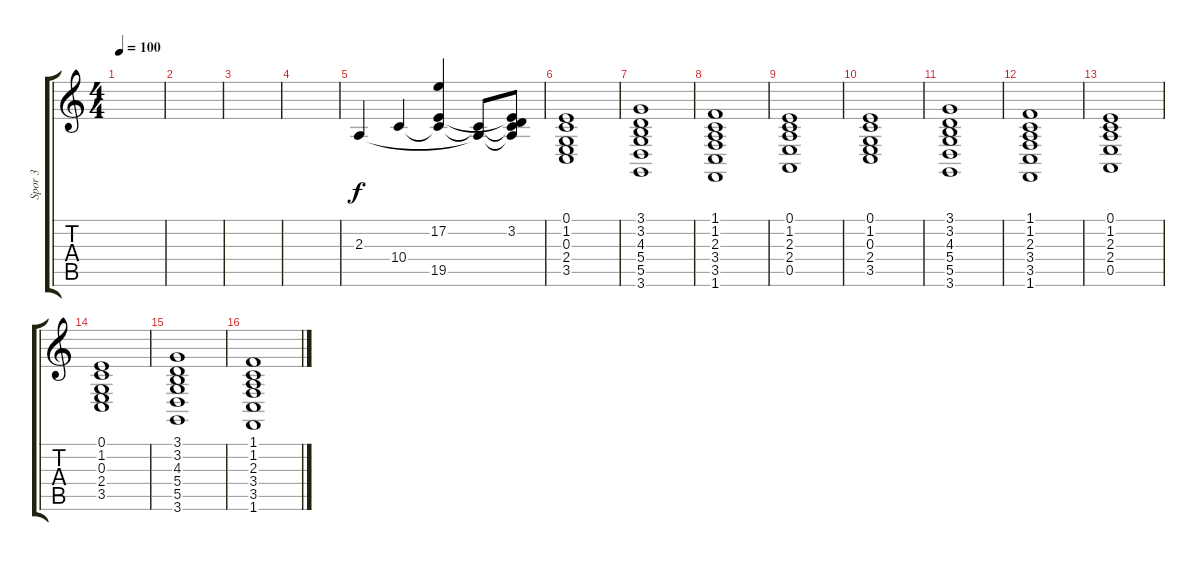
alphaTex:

\track ("Spor 3" "Spor 3") {instrument stringensemble1}
\staff {score tabs}
\tuning (E4 B3 G3 D3 A2 E2) {hide}
\ts (4 4)
\tempo 100
\clef g2
\ks c
|
|
|
|
2.3.4{volume 16 instrument choiraahs} 10.4.4 (17.2 10.4{t} 19.5).4 (2.3{t} 10.4{t}).8 (3.2 2.3{t} 10.4{t} 19.5{t}).8 |
(0.1 1.2 0.3 2.4 3.5).1{volume 6} |
(3.1 3.2 4.3 5.4 5.5 3.6).1 |
(1.1 1.2 2.3 3.4 3.5 1.6).1 |
(0.1 1.2 2.3 2.4 0.5).1 |
(0.1 1.2 0.3 2.4 3.5).1 |
(3.1 3.2 4.3 5.4 5.5 3.6).1 |
(1.1 1.2 2.3 3.4 3.5 1.6).1 |
(0.1 1.2 2.3 2.4 0.5).1 |
(0.1 1.2 0.3 2.4 3.5).1 |
(3.1 3.2 4.3 5.4 5.5 3.6).1 |
(1.1 1.2 2.3 3.4 3.5 1.6).1
